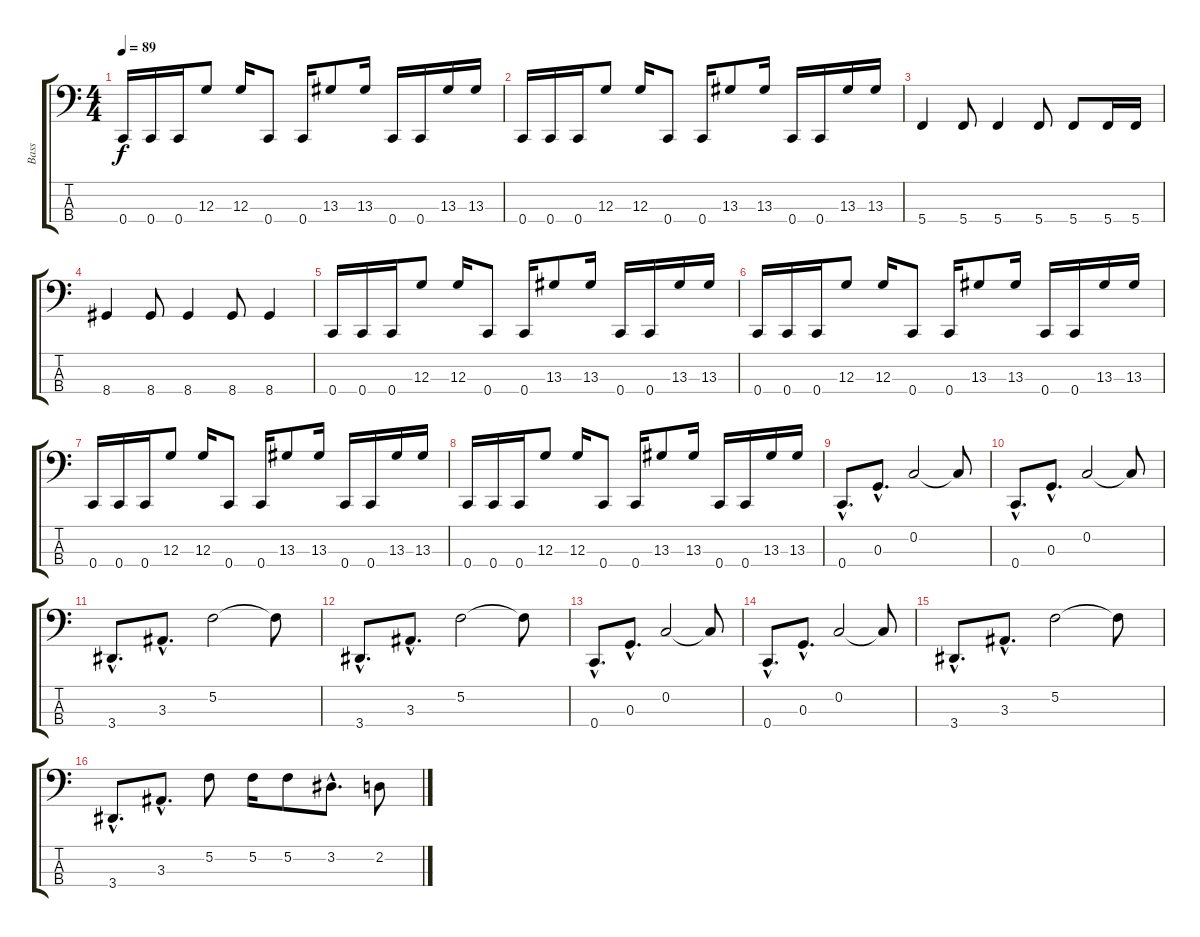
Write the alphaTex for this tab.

\track ("Bass" "Bass") {instrument electricbassfinger}
\staff {score tabs}
\tuning (F2 C2 G1 C1) {hide}
\ts (4 4)
\tempo 89
\clef f4
\ks c
0.4.16{dy f} 0.4.16 0.4.16 12.3.8 12.3.16 0.4.8 0.4.16 13.3.8 13.3.16 0.4.16 0.4.16 13.3.16 13.3.16 |
0.4.16 0.4.16 0.4.16 12.3.8 12.3.16 0.4.8 0.4.16 13.3.8 13.3.16 0.4.16 0.4.16 13.3.16 13.3.16 |
5.4.4 5.4.8 5.4.4 5.4.8 5.4.8 5.4.16 5.4.16 |
8.4.4 8.4.8 8.4.4 8.4.8 8.4.4 |
0.4.16 0.4.16 0.4.16 12.3.8 12.3.16 0.4.8 0.4.16 13.3.8 13.3.16 0.4.16 0.4.16 13.3.16 13.3.16 |
0.4.16 0.4.16 0.4.16 12.3.8 12.3.16 0.4.8 0.4.16 13.3.8 13.3.16 0.4.16 0.4.16 13.3.16 13.3.16 |
0.4.16 0.4.16 0.4.16 12.3.8 12.3.16 0.4.8 0.4.16 13.3.8 13.3.16 0.4.16 0.4.16 13.3.16 13.3.16 |
0.4.16 0.4.16 0.4.16 12.3.8 12.3.16 0.4.8 0.4.16 13.3.8 13.3.16 0.4.16 0.4.16 13.3.16 13.3.16 |
0.4{hac}.8{d} 0.3{hac}.8{d} 0.2.2 0.2{t}.8 |
0.4{hac}.8{d} 0.3{hac}.8{d} 0.2.2 0.2{t}.8 |
3.4{hac}.8{d} 3.3{hac}.8{d} 5.2.2 5.2{t}.8 |
3.4{hac}.8{d} 3.3{hac}.8{d} 5.2.2 5.2{t}.8 |
0.4{hac}.8{d} 0.3{hac}.8{d} 0.2.2 0.2{t}.8 |
0.4{hac}.8{d} 0.3{hac}.8{d} 0.2.2 0.2{t}.8 |
3.4{hac}.8{d} 3.3{hac}.8{d} 5.2.2 5.2{t}.8 |
3.4{hac}.8{d} 3.3{hac}.8{d} 5.2.8 5.2.16 5.2.8 3.2{hac}.8{d} 2.2.8
